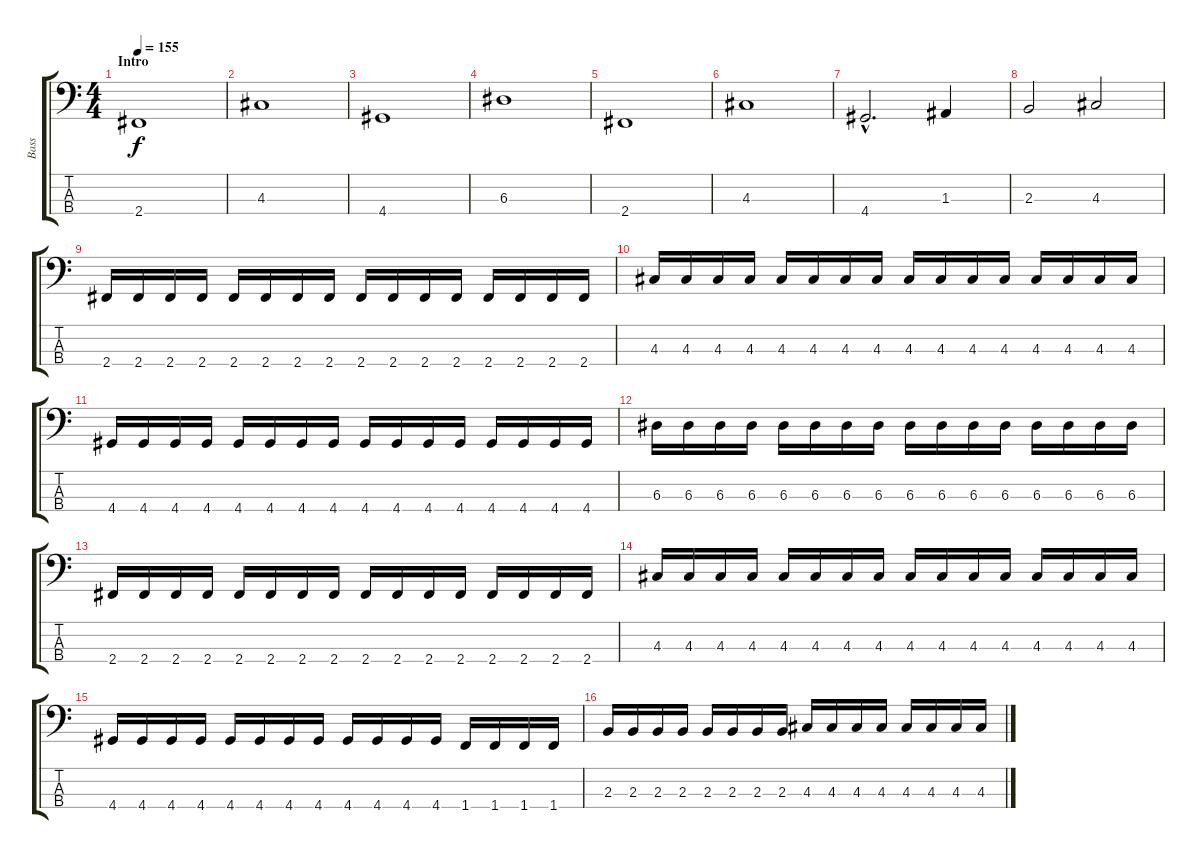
\track ("Bass" "Bass") {instrument electricbassfinger}
\staff {score tabs}
\tuning (G2 D2 A1 E1) {hide}
\ts (4 4)
\section ("" "Intro")
\tempo 155
\clef f4
\ks c
2.4.1{dy f instrument electricbassfinger} |
4.3.1 |
4.4.1 |
6.3.1 |
2.4.1 |
4.3.1 |
4.4{hac}.2{d} 1.3.4 |
2.3.2 4.3.2 |
2.4.16 2.4.16 2.4.16 2.4.16 2.4.16 2.4.16 2.4.16 2.4.16 2.4.16 2.4.16 2.4.16 2.4.16 2.4.16 2.4.16 2.4.16 2.4.16 |
4.3.16 4.3.16 4.3.16 4.3.16 4.3.16 4.3.16 4.3.16 4.3.16 4.3.16 4.3.16 4.3.16 4.3.16 4.3.16 4.3.16 4.3.16 4.3.16 |
4.4.16 4.4.16 4.4.16 4.4.16 4.4.16 4.4.16 4.4.16 4.4.16 4.4.16 4.4.16 4.4.16 4.4.16 4.4.16 4.4.16 4.4.16 4.4.16 |
6.3.16 6.3.16 6.3.16 6.3.16 6.3.16 6.3.16 6.3.16 6.3.16 6.3.16 6.3.16 6.3.16 6.3.16 6.3.16 6.3.16 6.3.16 6.3.16 |
2.4.16 2.4.16 2.4.16 2.4.16 2.4.16 2.4.16 2.4.16 2.4.16 2.4.16 2.4.16 2.4.16 2.4.16 2.4.16 2.4.16 2.4.16 2.4.16 |
4.3.16 4.3.16 4.3.16 4.3.16 4.3.16 4.3.16 4.3.16 4.3.16 4.3.16 4.3.16 4.3.16 4.3.16 4.3.16 4.3.16 4.3.16 4.3.16 |
4.4.16 4.4.16 4.4.16 4.4.16 4.4.16 4.4.16 4.4.16 4.4.16 4.4.16 4.4.16 4.4.16 4.4.16 1.4.16 1.4.16 1.4.16 1.4.16 |
2.3.16 2.3.16 2.3.16 2.3.16 2.3.16 2.3.16 2.3.16 2.3.16 4.3.16 4.3.16 4.3.16 4.3.16 4.3.16 4.3.16 4.3.16 4.3.16
